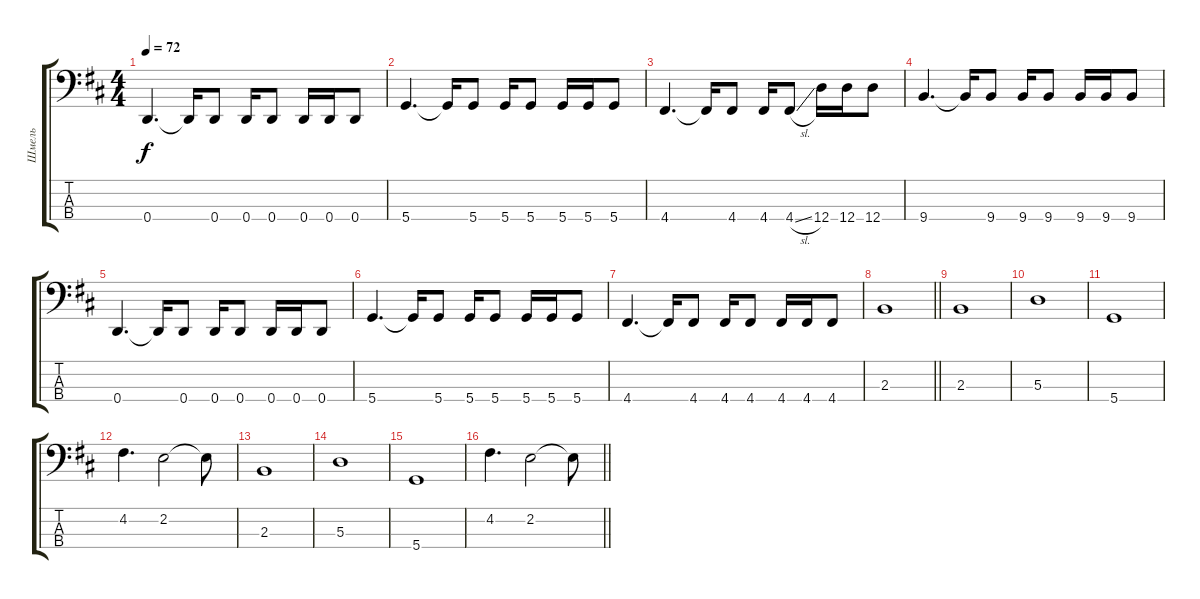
\track ("Шмель" "Шмель") {instrument electricbassfinger}
\staff {score tabs}
\tuning (G2 D2 A1 D1) {hide}
\ts (4 4)
\tempo 72
\clef f4
\ks bminor
0.4.4{d dy f} 0.4{t}.16 0.4.8 0.4.16 0.4.8 0.4.16 0.4.16 0.4.8 |
5.4.4{d} 5.4{t}.16 5.4.8 5.4.16 5.4.8 5.4.16 5.4.16 5.4.8 |
4.4.4{d} 4.4{t}.16 4.4.8 4.4.16 4.4{sl}.8 12.4.16 12.4.16 12.4.8 |
9.4.4{d} 9.4{t}.16 9.4.8 9.4.16 9.4.8 9.4.16 9.4.16 9.4.8 |
0.4.4{d} 0.4{t}.16 0.4.8 0.4.16 0.4.8 0.4.16 0.4.16 0.4.8 |
5.4.4{d} 5.4{t}.16 5.4.8 5.4.16 5.4.8 5.4.16 5.4.16 5.4.8 |
4.4.4{d} 4.4{t}.16 4.4.8 4.4.16 4.4.8 4.4.16 4.4.16 4.4.8 |
\barLineRight lightlight
2.3.1 |
2.3.1 |
5.3.1 |
5.4.1 |
4.2.4{d} 2.2.2 2.2{t}.8 |
2.3.1 |
5.3.1 |
5.4.1 |
\barLineRight lightlight
4.2.4{d} 2.2.2 2.2{t}.8
